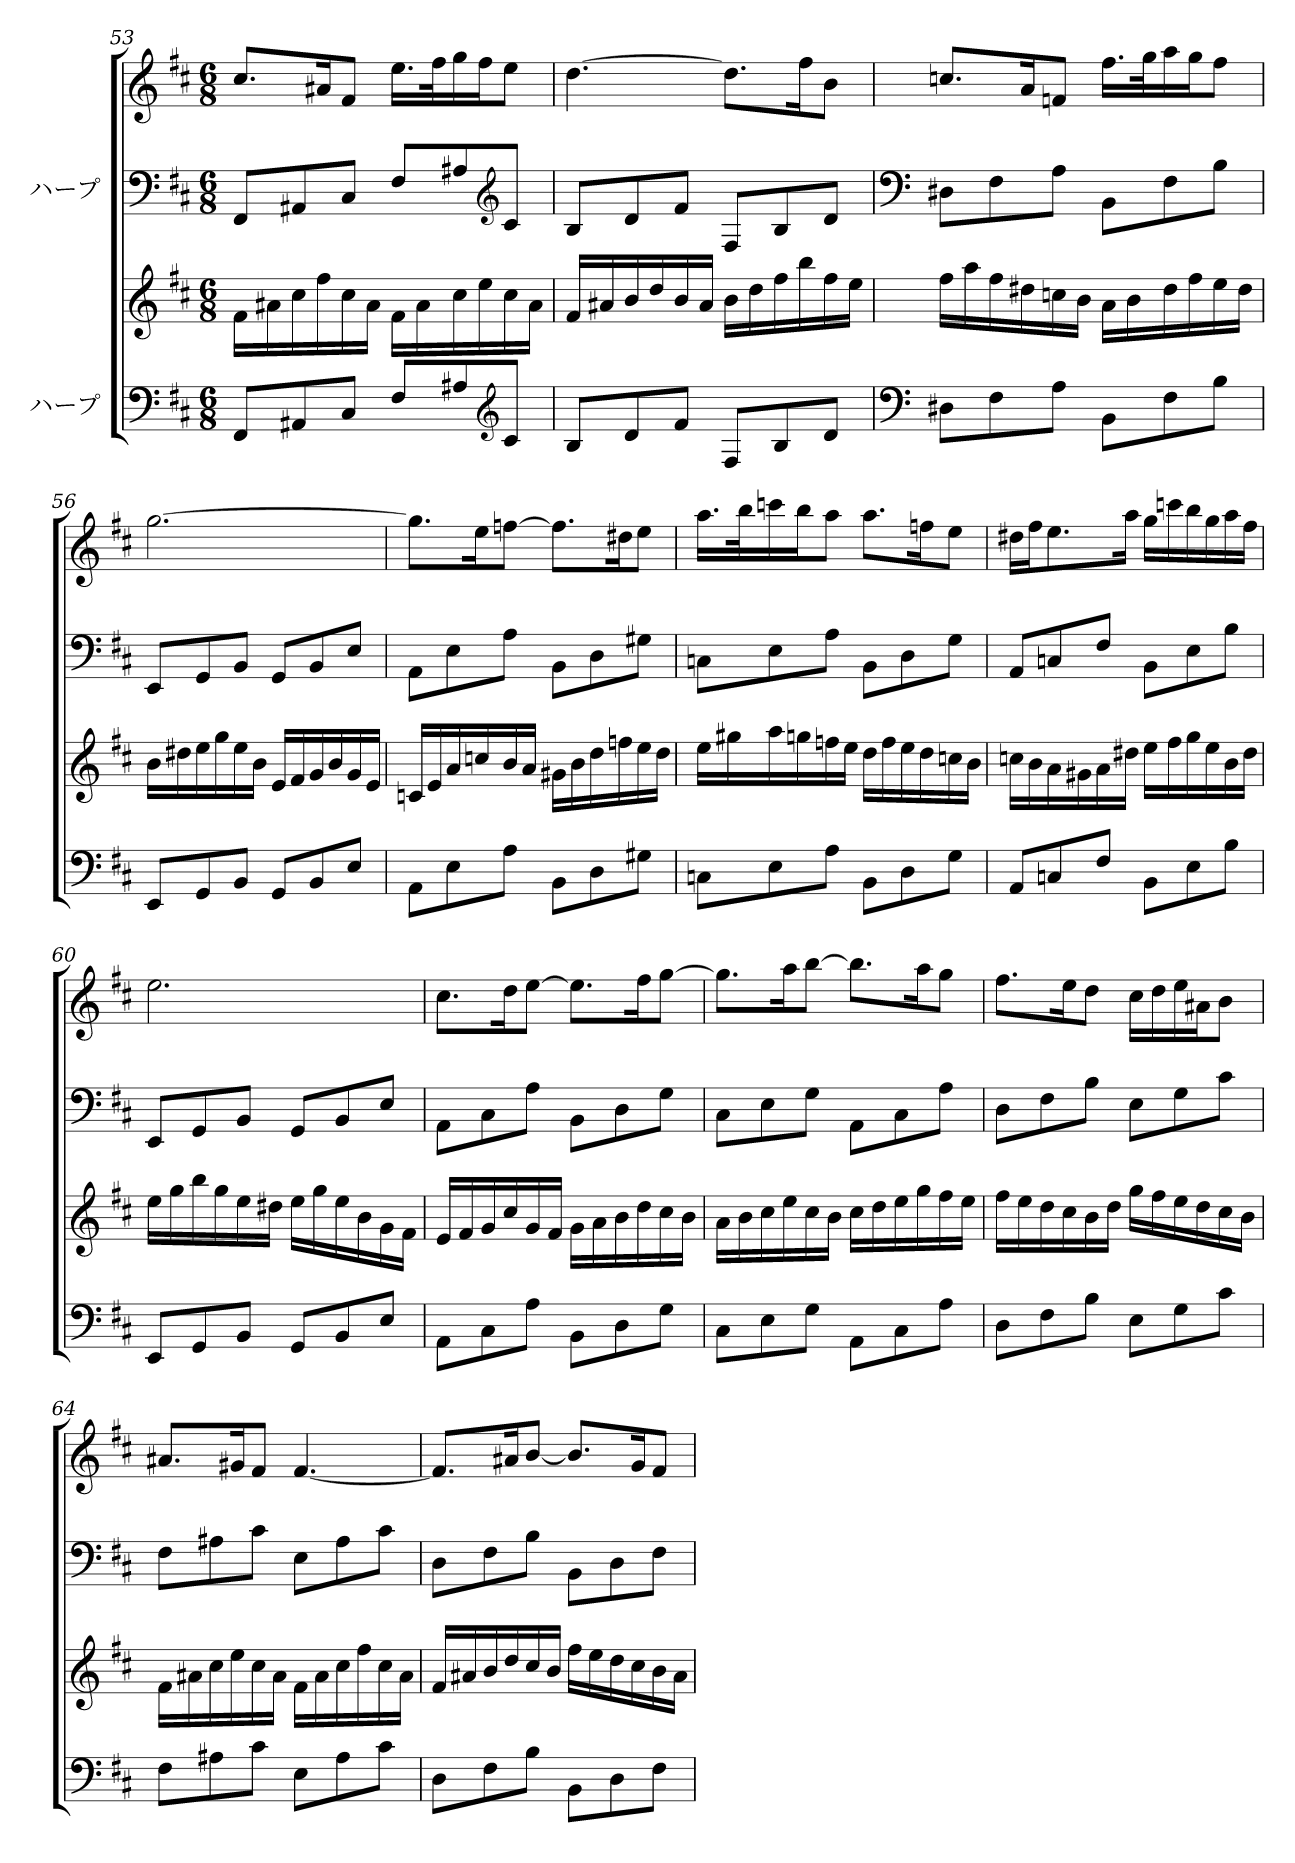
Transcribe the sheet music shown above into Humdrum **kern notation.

**kern	**kern	**kern	**kern
*part2	*part2	*part1	*part1
*staff4	*staff3	*staff2	*staff1
*I"ハープ	*	*I"ハープ	*
*clefF4	*clefG2	*clefF4	*clefG2
*k[f#c#]	*k[f#c#]	*k[f#c#]	*k[f#c#]
*M6/8	*M6/8	*M6/8	*M6/8
=53	=53	=53	=53
8FF#/L	16f#\LL	8FF#/L	8.cc#/L
.	16a#X\	.	.
8AA#X/	16cc#\	8AA#X/	.
.	16ff#\	.	16a#X/K
8C#/J	16cc#\	8C#/J	8f#/J
.	16a#\JJ	.	.
8F#/L	16f#\LL	8F#/L	16.ee\LL
.	16a#\	.	.
.	.	.	32ff#\K
8A#X/	16cc#\	8A#X/	16gg\
.	16ee\	.	16ff#\J
*clefG2	*	*clefG2	*
8c#/J	16cc#\	8c#/J	8ee\J
.	16a#\JJ	.	.
!!LO:LB:g=z
=54	=54	=54	=54
8B/L	16f#/LL	8B/L	[4.dd\
.	16a#X/	.	.
8d/	16b/	8d/	.
.	16dd/	.	.
8f#/J	16b/	8f#/J	.
.	16a#/JJ	.	.
8F#/L	16b\LL	8F#/L	8.dd\L]
.	16dd\	.	.
8B/	16ff#\	8B/	.
.	16bb\	.	16ff#\K
8d/J	16ff#\	8d/J	8b\J
.	16ee\JJ	.	.
=55	=55	=55	=55
*clefF4	*	*clefF4	*
8D#X\L	16ff#\LL	8D#X\L	8.ccn/L
.	16aa\	.	.
8F#\	16ff#\	8F#\	.
.	16dd#X\	.	16a/K
8A\J	16ccn\	8A\J	8fn/J
.	16b\JJ	.	.
8BB\L	16a\LL	8BB\L	16.ff#\LL
.	16b\	.	.
.	.	.	32gg\K
8F#\	16dd#\	8F#\	16aa\
.	16ff#\	.	16gg\J
8B\J	16ee\	8B\J	8ff#\J
.	16dd#\JJ	.	.
=56	=56	=56	=56
8EE/L	16b\LL	8EE/L	[2.gg\
.	16dd#X\	.	.
8GG/	16ee\	8GG/	.
.	16gg\	.	.
8BB/J	16ee\	8BB/J	.
.	16b\JJ	.	.
8GG/L	16e/LL	8GG/L	.
.	16f#/	.	.
8BB/	16g/	8BB/	.
.	16b/	.	.
8E/J	16g/	8E/J	.
.	16e/JJ	.	.
!!LO:LB:g=z
=57	=57	=57	=57
8AA\L	16cn/LL	8AA\L	8.gg\L]
.	16e/	.	.
8E\	16a/	8E\	.
.	16ccn/	.	16ee\K
8A\J	16b/	8A\J	[8ffn\J
.	16a/JJ	.	.
8BB\L	16g#X\LL	8BB\L	8.ff\L]
.	16b\	.	.
8D\	16dd\	8D\	.
.	16ffn\	.	16dd#X\K
8G#X\J	16ee\	8G#X\J	8ee\J
.	16dd\JJ	.	.
=58	=58	=58	=58
8Cn\L	16ee\LL	8Cn\L	16.aa\LL
.	16gg#X\	.	.
.	.	.	32bb\K
8E\	16aa\	8E\	16cccn\
.	16ggn\	.	16bb\J
8A\J	16ffn\	8A\J	8aa\J
.	16ee\JJ	.	.
8BB\L	16dd\LL	8BB\L	8.aa\L
.	16ff\	.	.
8D\	16ee\	8D\	.
.	16dd\	.	16ffn\K
8G\J	16ccn\	8G\J	8ee\J
.	16b\JJ	.	.
=59	=59	=59	=59
8AA/L	16ccn\LL	8AA/L	16dd#X\LL
.	16b\	.	16ff#\J
8Cn/	16a\	8Cn/	8.ee\
.	16g#X\	.	.
8F#/J	16a\	8F#/J	.
.	16dd#X\JJ	.	16aa\Jk
8BB\L	16ee\LL	8BB\L	16gg\LL
.	16ff#\	.	16cccn\
8E\	16gg\	8E\	16bb\
.	16ee\	.	16gg\
8B\J	16b\	8B\J	16aa\
.	16dd#\JJ	.	16ff#\JJ
!!LO:PB:g=z
=60	=60	=60	=60
8EE/L	16ee\LL	8EE/L	2.ee\
.	16gg\	.	.
8GG/	16bb\	8GG/	.
.	16gg\	.	.
8BB/J	16ee\	8BB/J	.
.	16dd#X\JJ	.	.
8GG/L	16ee\LL	8GG/L	.
.	16gg\	.	.
8BB/	16ee\	8BB/	.
.	16b\	.	.
8E/J	16g\	8E/J	.
.	16f#\JJ	.	.
=61	=61	=61	=61
8AA\L	16e/LL	8AA\L	8.cc#\L
.	16f#/	.	.
8C#\	16g/	8C#\	.
.	16cc#/	.	16dd\K
8A\J	16g/	8A\J	[8ee\J
.	16f#/JJ	.	.
8BB\L	16g\LL	8BB\L	8.ee\L]
.	16a\	.	.
8D\	16b\	8D\	.
.	16dd\	.	16ff#\K
8G\J	16cc#\	8G\J	[8gg\J
.	16b\JJ	.	.
=62	=62	=62	=62
8C#\L	16a\LL	8C#\L	8.gg\L]
.	16b\	.	.
8E\	16cc#\	8E\	.
.	16ee\	.	16aa\K
8G\J	16cc#\	8G\J	[8bb\J
.	16b\JJ	.	.
8AA\L	16cc#\LL	8AA\L	8.bb\L]
.	16dd\	.	.
8C#\	16ee\	8C#\	.
.	16gg\	.	16aa\K
8A\J	16ff#\	8A\J	8gg\J
.	16ee\JJ	.	.
!!LO:LB:g=z
=63	=63	=63	=63
8D\L	16ff#\LL	8D\L	8.ff#\L
.	16ee\	.	.
8F#\	16dd\	8F#\	.
.	16cc#\	.	16ee\K
8B\J	16b\	8B\J	8dd\J
.	16dd\JJ	.	.
8E\L	16gg\LL	8E\L	16cc#\LL
.	16ff#\	.	16dd\
8G\	16ee\	8G\	16ee\
.	16dd\	.	16a#X\J
8c#\J	16cc#\	8c#\J	8b\J
.	16b\JJ	.	.
=64	=64	=64	=64
8F#\L	16f#\LL	8F#\L	8.a#X/L
.	16a#X\	.	.
8A#X\	16cc#\	8A#X\	.
.	16ee\	.	16g#X/K
8c#\J	16cc#\	8c#\J	8f#/J
.	16a#\JJ	.	.
8E\L	16f#\LL	8E\L	[4.f#/
.	16a#\	.	.
8A#\	16cc#\	8A#\	.
.	16ff#\	.	.
8c#\J	16cc#\	8c#\J	.
.	16a#\JJ	.	.
=65	=65	=65	=65
8D\L	16f#/LL	8D\L	8.f#/L]
.	16a#X/	.	.
8F#\	16b/	8F#\	.
.	16dd/	.	16a#X/K
8B\J	16cc#/	8B\J	[8b/J
.	16b/JJ	.	.
8BB\L	16ff#\LL	8BB\L	8.b/L]
.	16ee\	.	.
8D\	16dd\	8D\	.
.	16cc#\	.	16g/K
8F#\J	16b\	8F#\J	8f#/J
.	16a#\JJ	.	.
=	=	=	=
*-	*-	*-	*-
